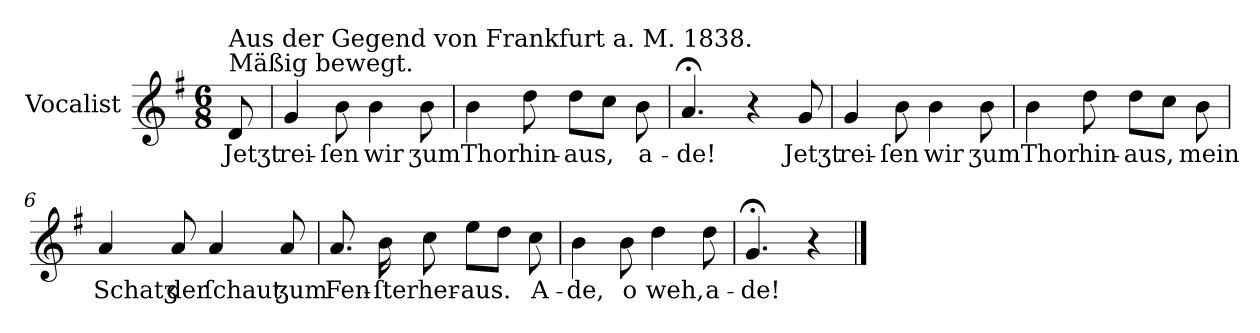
**kern	**text
*part1	*part1
*staff1	*staff1
*I"Vocalist	*
*k[f#]	*
*G:	*
*M6/8	*
=	=
!LO:TX:a:t=Mäßig bewegt.	!
!LO:TX:a:t=Aus der Gegend von Frankfurt a. M. 1838.	!
8d	Jetʒt
=1	=1
4g	rei-
8b	-ſen
4b	wir
8b	ʒum
=2	=2
4b	Thor
8dd	hin-
8ddL	-aus,
8ccJ	.
8b	a-
=3	=3
4.a;<	-de!
4r	.
8g	Jetʒt
=4	=4
4g	rei-
8b	-ſen
4b	wir
8b	ʒum
=5	=5
4b	Thor
8dd	hin-
8ddL	-aus,
8ccJ	.
8b	mein
=6	=6
4a	Schatʒ
8a	der
4a	ſchaut
8a	ʒum
=7	=7
8.a	Fen-
16b	-ſter
8cc	her-
8eeL	-aus.
8ddJ	.
8cc	A-
=8	=8
4b	-de,
8b	o
4dd	weh,
8dd	a-
=9	=9
4.g;<	-de!
4r	.
==	==
*-	*-
